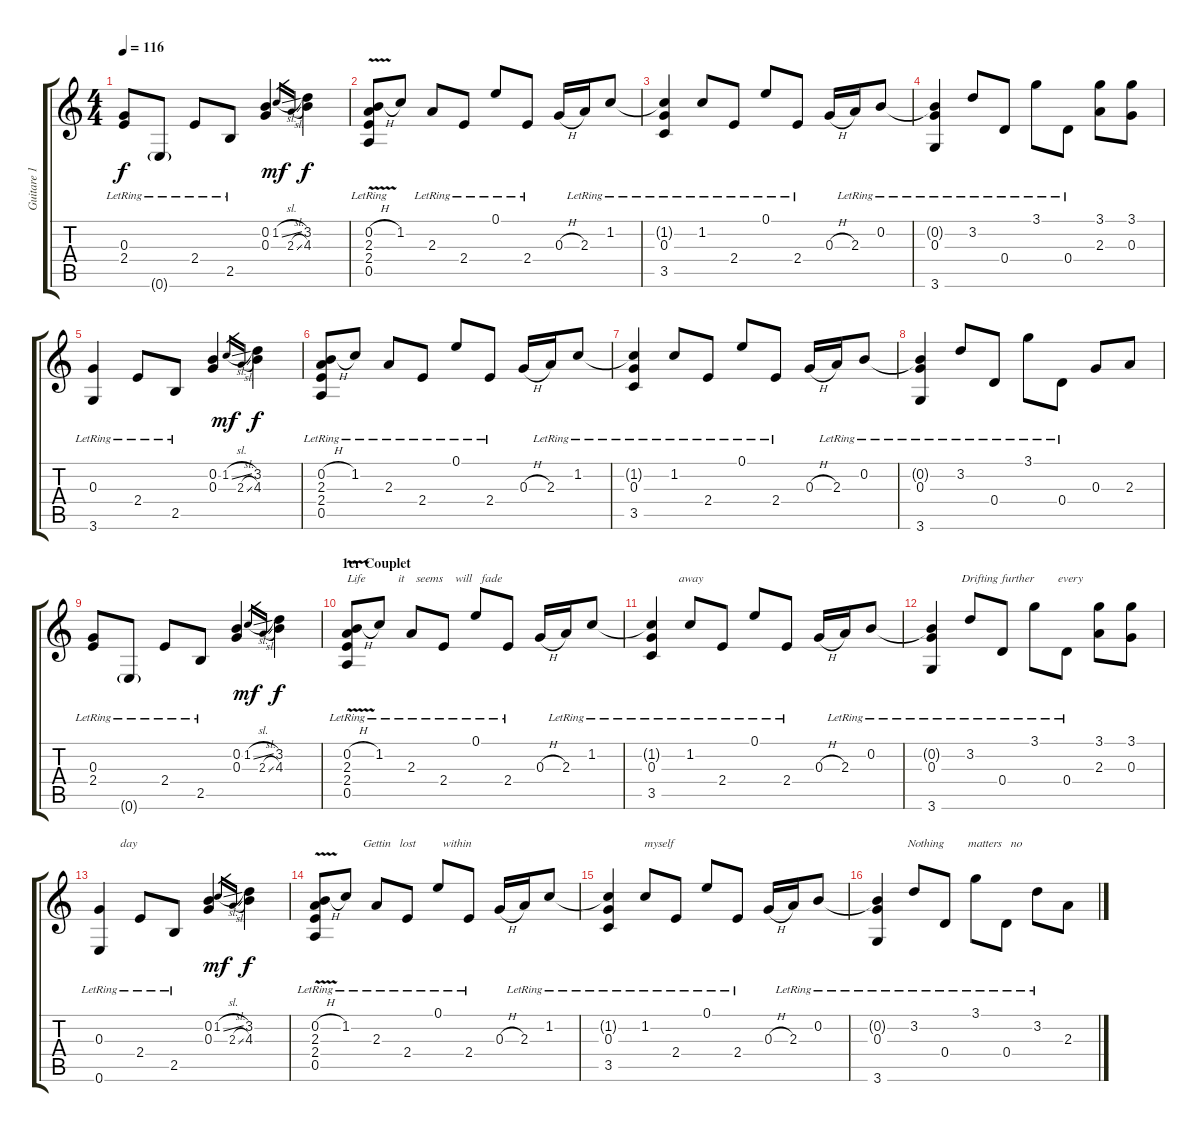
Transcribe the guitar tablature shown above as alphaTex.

\track ("Guitare 1 " "Guitare 1 ") {instrument acousticguitarsteel}
\staff {score tabs}
\tuning (E4 B3 G3 D3 A2 E2) {hide}
\ts (4 4)
\tempo 116
\clef g2
\ks c
(0.3{lr} 2.4{lr}).8{dy f} 0.6{g lr}.8 2.4{lr}.8 2.5{lr}.8 (0.2 0.3).4 1.2{sl}.16{gr dy mf} 2.3{sl}.16{gr} (3.2 4.3).4{dy f} |
(0.2{h} 2.3{v lr} 2.4{v lr} 0.5{lr}).8 1.2.8 2.3{lr}.8 2.4{lr}.8 0.1{lr}.8 2.4{lr}.8 0.3{h}.16 2.3{lr}.16 1.2{lr}.8 |
(1.2{t} 0.3{lr} 3.5{lr}).4 1.2{lr}.8 2.4{lr}.8 0.1{lr}.8 2.4{lr}.8 0.3{h}.16 2.3{lr}.16 0.2{lr}.8 |
(0.2{t} 0.3{lr} 3.6{lr}).4 3.2{lr}.8 0.4{lr}.8 3.1{lr}.8 0.4{lr}.8 (3.1 2.3).8 (3.1 0.3).8 |
(0.3{lr} 3.6{lr}).4 2.4{lr}.8 2.5{lr}.8 (0.2 0.3).4 1.2{sl}.16{gr dy mf} 2.3{sl}.16{gr} (3.2 4.3).4{dy f} |
(0.2{h} 2.3{lr} 2.4{lr} 0.5{lr}).8 1.2{lr}.8 2.3{lr}.8 2.4{lr}.8 0.1{lr}.8 2.4{lr}.8 0.3{h}.16 2.3{lr}.16 1.2{lr}.8 |
(1.2{t} 0.3{lr} 3.5{lr}).4 1.2{lr}.8 2.4{lr}.8 0.1{lr}.8 2.4{lr}.8 0.3{h}.16 2.3{lr}.16 0.2{lr}.8 |
(0.2{t} 0.3{lr} 3.6{lr}).4 3.2{lr}.8 0.4{lr}.8 3.1{lr}.8 0.4{lr}.8 0.3.8 2.3.8 |
(0.3{lr} 2.4{lr}).8 0.6{g lr}.8 2.4{lr}.8 2.5{lr}.8 (0.2 0.3).4 1.2{sl}.16{gr dy mf} 2.3{sl}.16{gr} (3.2 4.3).4{dy f} |
\section ("" "1er Couplet")
(0.2{h} 2.3{v lr} 2.4{v lr} 0.5{lr}).8{txt "Life           it    seems    will   fade"} 1.2{lr}.8 2.3{lr}.8 2.4{lr}.8 0.1{lr}.8 2.4{lr}.8 0.3{h}.16 2.3{lr}.16 1.2{lr}.8 |
(1.2{t} 0.3 3.5{lr}).4{txt "         away"} 1.2{lr}.8 2.4{lr}.8 0.1{lr}.8 2.4{lr}.8 0.3{h}.16 2.3{lr}.16 0.2{lr}.8 |
(0.2{t} 0.3{lr} 3.6{lr}).4{txt "          Drifting further        every "} 3.2{lr}.8 0.4{lr}.8 3.1{lr}.8 0.4{lr}.8 (3.1 2.3).8 (3.1 0.3).8 |
(0.3{lr} 0.6{lr}).4{txt "       day"} 2.4{lr}.8 2.5{lr}.8 (0.2 0.3).4 1.2{sl}.16{gr dy mf} 2.3{sl}.16{gr} (3.2 4.3).4{dy f} |
(0.2{h} 2.3{v lr} 2.4{v lr} 0.5{lr}).8{txt "                Gettin   lost         within"} 1.2{lr}.8 2.3{lr}.8 2.4{lr}.8 0.1{lr}.8 2.4{lr}.8 0.3{h}.16 2.3{lr}.16 1.2{lr}.8 |
(1.2{t} 0.3{lr} 3.5{lr}).4{txt "            myself"} 1.2{lr}.8 2.4{lr}.8 0.1{lr}.8 2.4{lr}.8 0.3{h}.16 2.3{lr}.16 0.2{lr}.8 |
(0.2{t} 0.3{lr} 3.6{lr}).4{txt "          Nothing        matters   no"} 3.2{lr}.8 0.4{lr}.8 3.1{lr}.8 0.4{lr}.8 3.2{lr}.8 2.3.8
